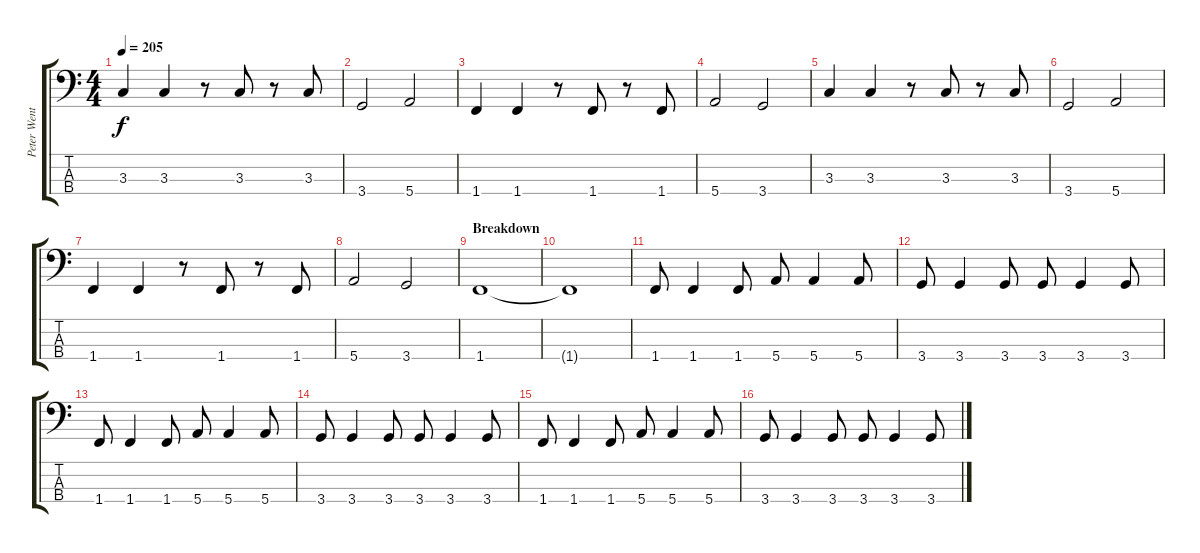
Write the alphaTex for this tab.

\track ("Peter Wentz (Bass)" "Peter Went") {instrument electricbasspick}
\staff {score tabs}
\tuning (G2 D2 A1 E1) {hide}
\ts (4 4)
\tempo 205
\clef f4
\ks c
3.3.4{dy f} 3.3.4 r.8 3.3.8 r.8 3.3.8 |
3.4.2 5.4.2 |
1.4.4 1.4.4 r.8 1.4.8 r.8 1.4.8 |
5.4.2 3.4.2 |
3.3.4 3.3.4 r.8 3.3.8 r.8 3.3.8 |
3.4.2 5.4.2 |
1.4.4 1.4.4 r.8 1.4.8 r.8 1.4.8 |
5.4.2 3.4.2 |
\section ("" "Breakdown")
1.4.1 |
1.4{t}.1 |
1.4.8 1.4.4 1.4.8 5.4.8 5.4.4 5.4.8 |
3.4.8 3.4.4 3.4.8 3.4.8 3.4.4 3.4.8 |
1.4.8 1.4.4 1.4.8 5.4.8 5.4.4 5.4.8 |
3.4.8 3.4.4 3.4.8 3.4.8 3.4.4 3.4.8 |
1.4.8 1.4.4 1.4.8 5.4.8 5.4.4 5.4.8 |
3.4.8 3.4.4 3.4.8 3.4.8 3.4.4 3.4.8
